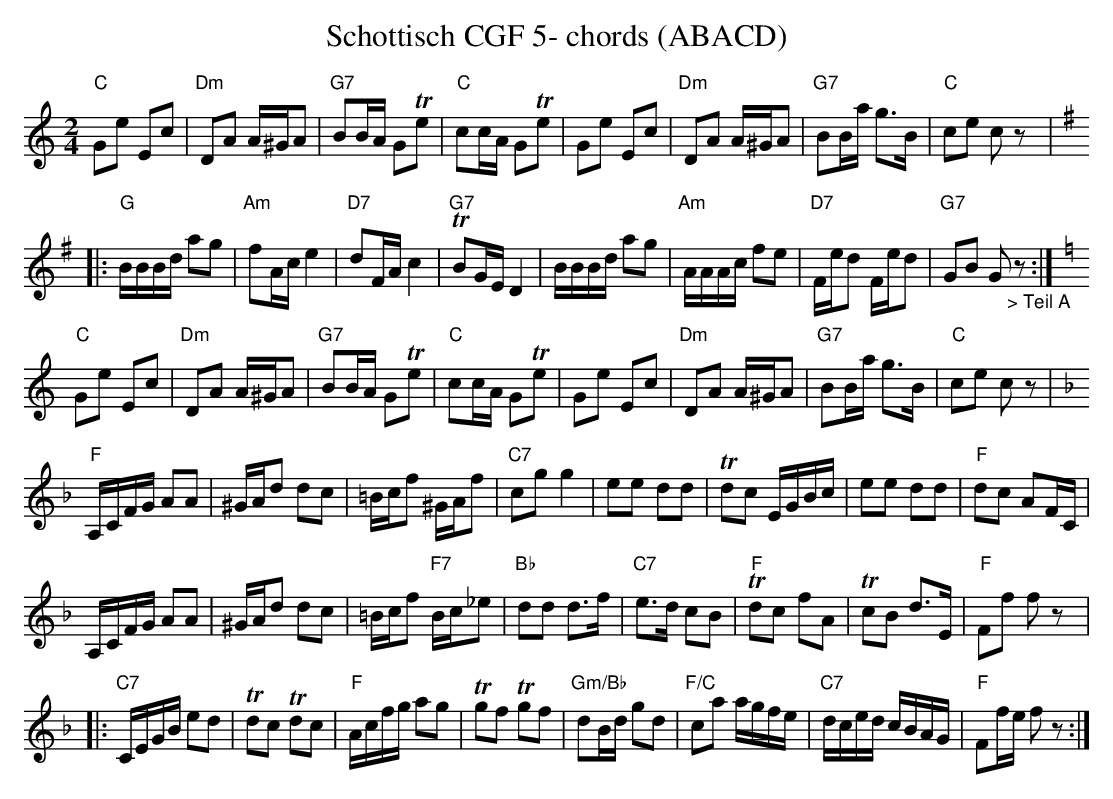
X:1
T:Schottisch CGF 5- chords (ABACD)
M:2/4
L:1/16
K:Cmaj%%MIDI gchordon
"C"G2e2 E2c2 | "Dm"D2A2 A^GA2 | "G7"B2BA G2Te2 | "C"c2cA G2Te2 | G2e2 E2c2 | "Dm"D2A2 A^GA2 | "G7"B2Ba g3B | \
"C"c2e2 c2z2 |: [K:Gmaj]
"G"BBBd a2g2 | "Am"f2Ace4 | "D7"d2FAc4 | "G7"TB2GED4 | BBBd a2g2 | "Am"AAAc f2e2 | \
"D7"Fed2 Fed2 | "G7"G2B2 G2"_> Teil A"z2 :|
[K:Cmaj] "C"G2e2 E2c2 | "Dm"D2A2 A^GA2 | "G7"B2BA G2Te2 | "C"c2cA G2Te2 | G2e2 E2c2 | "Dm"D2A2 A^GA2 | "G7"B2Ba g3B | \
"C"c2e2 c2z2 |
[K:Fmaj] "F"A,CFG A2A2 | ^GAd2 d2c2 | =Bcf2 ^GAf2 | "C7"c2g2g4 | \
e2e2 d2d2 | Td2c2 EGBc | e2e2 d2d2 | "F"d2c2 A2FC |
A,CFG A2A2 | ^GAd2 d2c2 | =Bcf2 "F7"Bc_e2 | \
"Bb"d2d2 d3f | "C7"e3d c2B2 | "F"Td2c2 f2A2 | Tc2B2 d3E | "F"F2f2 f2z2 |:
"C7"CEGB e2d2 | Td2c2 Td2c2 | \
"F"Acfg a2g2 | Tg2f2 Tg2f2 | "Gm/Bb"d2Bd g2d2 | "F/C"c2a2 agfe | "C7"dced cBAG | "F"F2fe f2z2 :|
